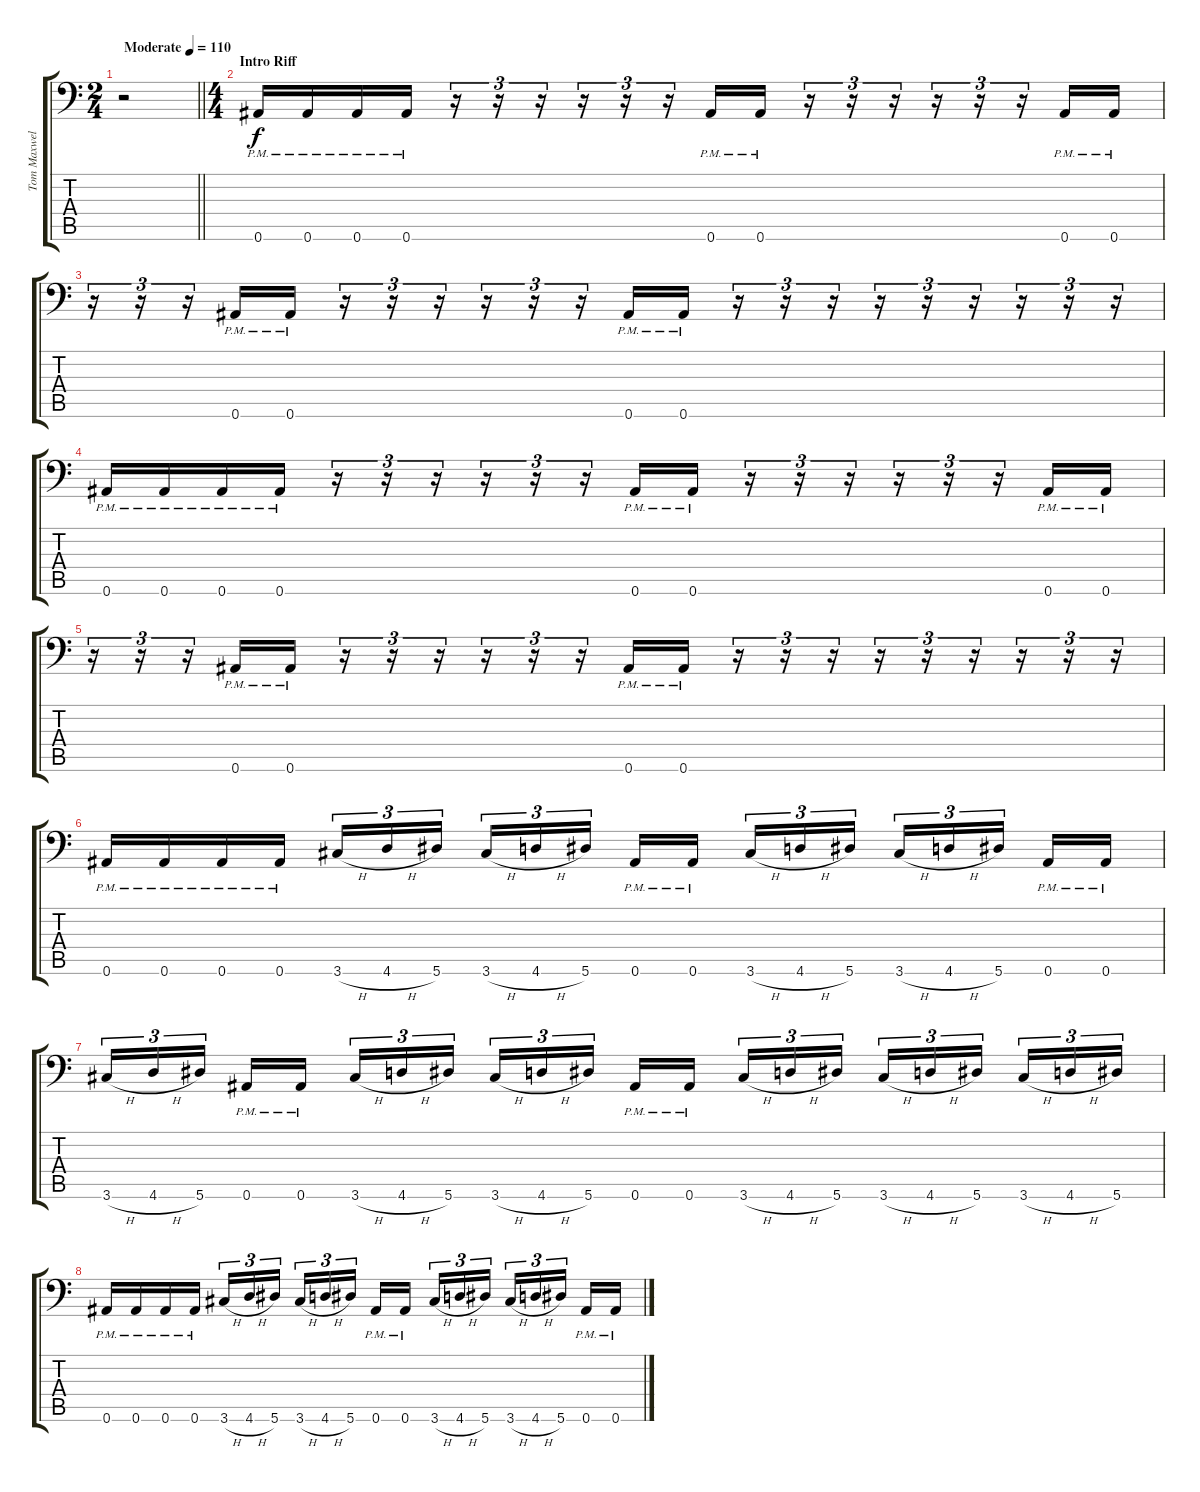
\track ("Tom Maxwell" "Tom Maxwel") {instrument distortionguitar}
\staff {score tabs}
\tuning (C4 G3 Eb3 Bb2 F2 Bb1) {hide}
\ts (2 4)
\tempo (110 "Moderate")
\clef f4
\barLineRight lightlight
\ks c
r.2{dy f instrument distortionguitar} |
\ts (4 4)
\section ("" "Intro Riff")
0.6{pm}.16 0.6{pm}.16 0.6{pm}.16 0.6{pm}.16 r.16{tu (3 2)} r.16{tu (3 2)} r.16{tu (3 2)} r.16{tu (3 2)} r.16{tu (3 2)} r.16{tu (3 2)} 0.6{pm}.16 0.6{pm}.16 r.16{tu (3 2)} r.16{tu (3 2)} r.16{tu (3 2)} r.16{tu (3 2)} r.16{tu (3 2)} r.16{tu (3 2)} 0.6{pm}.16 0.6{pm}.16 |
r.16{tu (3 2)} r.16{tu (3 2)} r.16{tu (3 2)} 0.6{pm}.16 0.6{pm}.16 r.16{tu (3 2)} r.16{tu (3 2)} r.16{tu (3 2)} r.16{tu (3 2)} r.16{tu (3 2)} r.16{tu (3 2)} 0.6{pm}.16 0.6{pm}.16 r.16{tu (3 2)} r.16{tu (3 2)} r.16{tu (3 2)} r.16{tu (3 2)} r.16{tu (3 2)} r.16{tu (3 2)} r.16{tu (3 2)} r.16{tu (3 2)} r.16{tu (3 2)} |
0.6{pm}.16 0.6{pm}.16 0.6{pm}.16 0.6{pm}.16 r.16{tu (3 2)} r.16{tu (3 2)} r.16{tu (3 2)} r.16{tu (3 2)} r.16{tu (3 2)} r.16{tu (3 2)} 0.6{pm}.16 0.6{pm}.16 r.16{tu (3 2)} r.16{tu (3 2)} r.16{tu (3 2)} r.16{tu (3 2)} r.16{tu (3 2)} r.16{tu (3 2)} 0.6{pm}.16 0.6{pm}.16 |
r.16{tu (3 2)} r.16{tu (3 2)} r.16{tu (3 2)} 0.6{pm}.16 0.6{pm}.16 r.16{tu (3 2)} r.16{tu (3 2)} r.16{tu (3 2)} r.16{tu (3 2)} r.16{tu (3 2)} r.16{tu (3 2)} 0.6{pm}.16 0.6{pm}.16 r.16{tu (3 2)} r.16{tu (3 2)} r.16{tu (3 2)} r.16{tu (3 2)} r.16{tu (3 2)} r.16{tu (3 2)} r.16{tu (3 2)} r.16{tu (3 2)} r.16{tu (3 2)} |
0.6{pm}.16 0.6{pm}.16 0.6{pm}.16 0.6{pm}.16 3.6{h}.16{tu (3 2)} 4.6{h}.16{tu (3 2)} 5.6.16{tu (3 2) beam splitsecondary} 3.6{h}.16{tu (3 2)} 4.6{h}.16{tu (3 2)} 5.6.16{tu (3 2)} 0.6{pm}.16 0.6{pm}.16{beam splitsecondary} 3.6{h}.16{tu (3 2)} 4.6{h}.16{tu (3 2)} 5.6.16{tu (3 2)} 3.6{h}.16{tu (3 2)} 4.6{h}.16{tu (3 2)} 5.6.16{tu (3 2) beam splitsecondary} 0.6{pm}.16 0.6{pm}.16 |
3.6{h}.16{tu (3 2)} 4.6{h}.16{tu (3 2)} 5.6.16{tu (3 2) beam splitsecondary} 0.6{pm}.16 0.6{pm}.16 3.6{h}.16{tu (3 2)} 4.6{h}.16{tu (3 2)} 5.6.16{tu (3 2) beam splitsecondary} 3.6{h}.16{tu (3 2)} 4.6{h}.16{tu (3 2)} 5.6.16{tu (3 2)} 0.6{pm}.16 0.6{pm}.16{beam splitsecondary} 3.6{h}.16{tu (3 2)} 4.6{h}.16{tu (3 2)} 5.6.16{tu (3 2)} 3.6{h}.16{tu (3 2)} 4.6{h}.16{tu (3 2)} 5.6.16{tu (3 2) beam splitsecondary} 3.6{h}.16{tu (3 2)} 4.6{h}.16{tu (3 2)} 5.6.16{tu (3 2)} |
0.6{pm}.16 0.6{pm}.16 0.6{pm}.16 0.6{pm}.16 3.6{h}.16{tu (3 2)} 4.6{h}.16{tu (3 2)} 5.6.16{tu (3 2) beam splitsecondary} 3.6{h}.16{tu (3 2)} 4.6{h}.16{tu (3 2)} 5.6.16{tu (3 2)} 0.6{pm}.16 0.6{pm}.16{beam splitsecondary} 3.6{h}.16{tu (3 2)} 4.6{h}.16{tu (3 2)} 5.6.16{tu (3 2)} 3.6{h}.16{tu (3 2)} 4.6{h}.16{tu (3 2)} 5.6.16{tu (3 2) beam splitsecondary} 0.6{pm}.16 0.6{pm}.16
